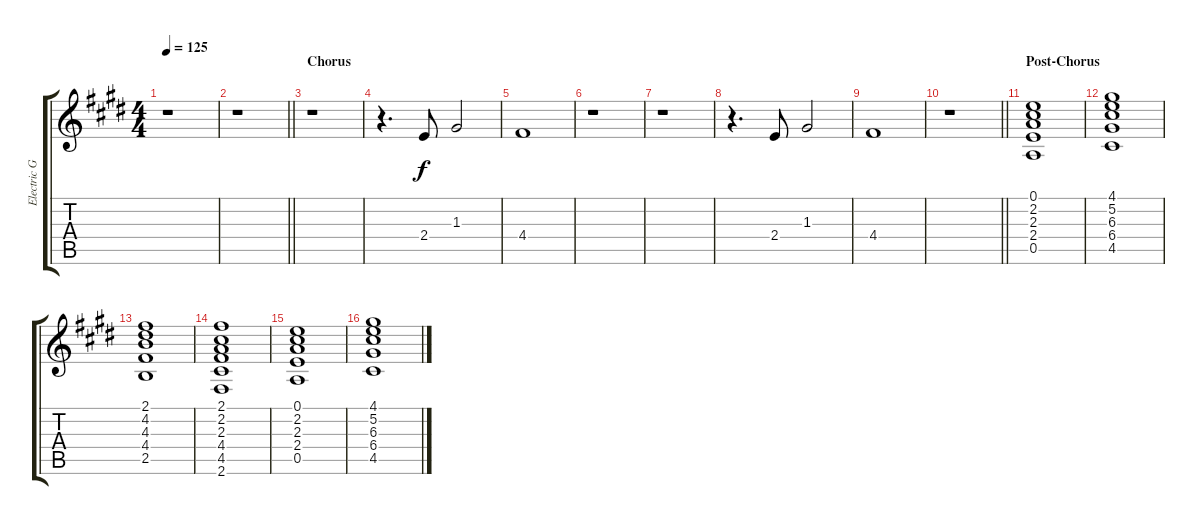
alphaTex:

\track ("Electric Guitar" "Electric G") {instrument electricguitarclean}
\staff {score tabs}
\tuning (E4 B3 G3 D3 A2 E2) {hide}
\ts (4 4)
\tempo 125
\clef g2
\ks c#minor
r.1{dy f} |
\barLineRight lightlight
r.1 |
\section ("" "Chorus")
r.1 |
r.4{d} 2.4.8 1.3.2 |
4.4.1 |
r.1 |
r.1 |
r.4{d} 2.4.8 1.3.2 |
4.4.1 |
\barLineRight lightlight
r.1 |
\section ("" "Post-Chorus")
(0.1 2.2 2.3 2.4 0.5).1 |
(4.1 5.2 6.3 6.4 4.5).1 |
(2.1 4.2 4.3 4.4 2.5).1 |
(2.1 2.2 2.3 4.4 4.5 2.6).1 |
(0.1 2.2 2.3 2.4 0.5).1 |
(4.1 5.2 6.3 6.4 4.5).1
